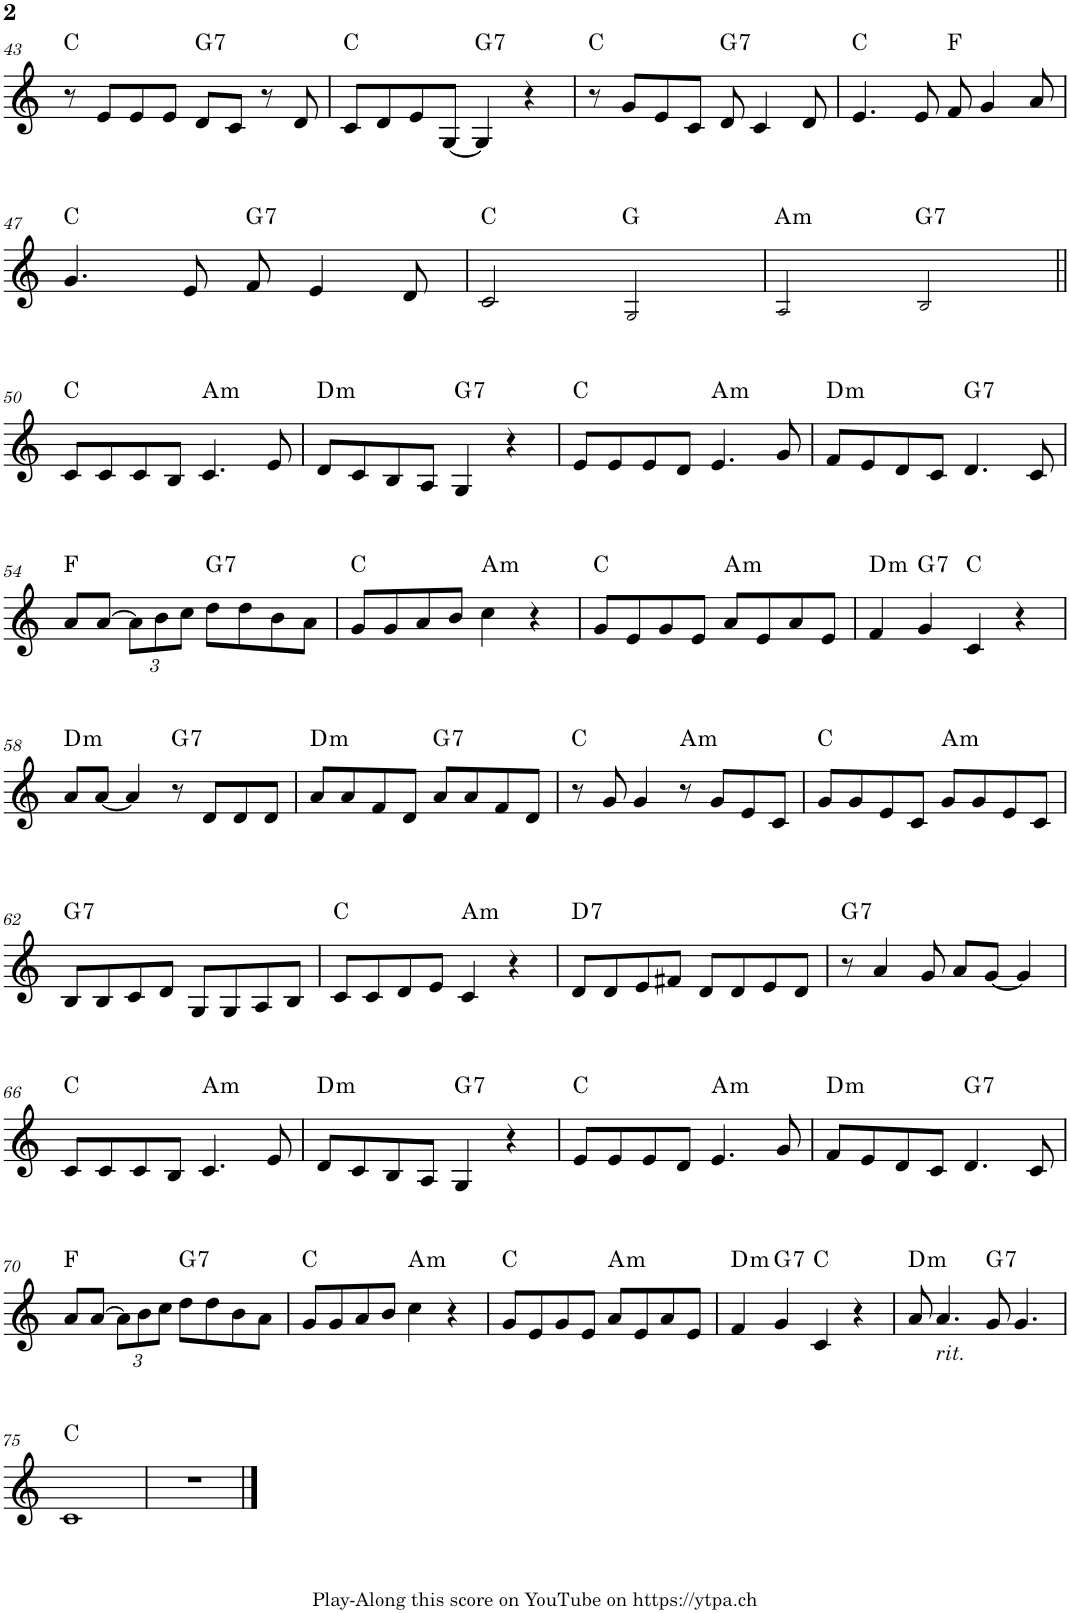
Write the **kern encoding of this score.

**kern	**harte
*part1	*part1
*staff1	*
*I"Piano	*
*I'Pno.	*
!!LO:PB:g=z
*clefG2	*
*k[]	*
*M4/4	*
=43	=43
8r	C:maj
8e/L	.
8e/	.
8e/J	.
!	!LO:H:kt=7
8d/L	G:7
8c/J	.
8r	.
8d/	.
=44	=44
8c/L	C:maj
8d/	.
8e/	.
[8G/J	.
!	!LO:H:kt=7
4G/]	G:7
4r	.
=45	=45
8r	C:maj
8g/L	.
8e/	.
8c/J	.
!	!LO:H:kt=7
8d/	G:7
4c/	.
8d/	.
=46	=46
4.e/	C:maj
8e/	.
8f/	F:maj
4g/	.
8a/	.
!!LO:LB:g=z
=47	=47
4.g/	C:maj
8e/	.
!	!LO:H:kt=7
8f/	G:7
4e/	.
8d/	.
=48	=48
2c/	C:maj
2G!/	G:maj
=49	=49
!	!LO:H:kt=m
2A!/	A:min
!	!LO:H:kt=7
2B!/	G:7
!!LO:LB:g=z
=50||	=50||
8c/L	C:maj
8c/	.
8c/	.
8B/J	.
!	!LO:H:kt=m
4.c/	A:min
8e/	.
=51	=51
!	!LO:H:kt=m
8d/L	D:min
8c/	.
8B/	.
8A/J	.
!	!LO:H:kt=7
4G/	G:7
4r	.
=52	=52
8e/L	C:maj
8e/	.
8e/	.
8d/J	.
!	!LO:H:kt=m
4.e/	A:min
8g/	.
=53	=53
!	!LO:H:kt=m
8f/L	D:min
8e/	.
8d/	.
8c/J	.
!	!LO:H:kt=7
4.d/	G:7
8c/	.
!!LO:LB:g=z
=54	=54
8a/L	F:maj
[8a/J	.
*Xbrackettup	*
12a\L]	.
12b\	.
12cc\J	.
!	!LO:H:kt=7
8dd\L	G:7
8dd\	.
8b\	.
8a\J	.
=55	=55
8g/L	C:maj
8g/	.
8a/	.
8b/J	.
!	!LO:H:kt=m
4cc\	A:min
4r	.
=56	=56
8g/L	C:maj
8e/	.
8g/	.
8e/J	.
!	!LO:H:kt=m
8a/L	A:min
8e/	.
8a/	.
8e/J	.
=57	=57
!	!LO:H:kt=m
4f/	D:min
!	!LO:H:kt=7
4g/	G:7
4c/	C:maj
4r	.
!!LO:LB:g=z
=58	=58
!	!LO:H:kt=m
8a/L	D:min
[8a/J	.
4a/]	.
!	!LO:H:kt=7
8r	G:7
8d/L	.
8d/	.
8d/J	.
=59	=59
!	!LO:H:kt=m
8a/L	D:min
8a/	.
8f/	.
8d/J	.
!	!LO:H:kt=7
8a/L	G:7
8a/	.
8f/	.
8d/J	.
=60	=60
8r	C:maj
8g/	.
4g/	.
!	!LO:H:kt=m
8r	A:min
8g/L	.
8e/	.
8c/J	.
=61	=61
8g/L	C:maj
8g/	.
8e/	.
8c/J	.
!	!LO:H:kt=m
8g/L	A:min
8g/	.
8e/	.
8c/J	.
!!LO:LB:g=z
=62	=62
!	!LO:H:kt=7
8B/L	G:7
8B/	.
8c/	.
8d/J	.
8G/L	.
8G/	.
8A/	.
8B/J	.
=63	=63
8c/L	C:maj
8c/	.
8d/	.
8e/J	.
!	!LO:H:kt=m
4c/	A:min
4r	.
=64	=64
!	!LO:H:kt=7
8d/L	D:7
8d/	.
8e/	.
8f#X/J	.
8d/L	.
8d/	.
8e/	.
8d/J	.
=65	=65
!	!LO:H:kt=7
8r	G:7
4a/	.
8g/	.
8a/L	.
[8g/J	.
4g/]	.
!!LO:LB:g=z
=66	=66
8c/L	C:maj
8c/	.
8c/	.
8B/J	.
!	!LO:H:kt=m
4.c/	A:min
8e/	.
=67	=67
!	!LO:H:kt=m
8d/L	D:min
8c/	.
8B/	.
8A/J	.
!	!LO:H:kt=7
4G/	G:7
4r	.
=68	=68
8e/L	C:maj
8e/	.
8e/	.
8d/J	.
!	!LO:H:kt=m
4.e/	A:min
8g/	.
=69	=69
!	!LO:H:kt=m
8f/L	D:min
8e/	.
8d/	.
8c/J	.
!	!LO:H:kt=7
4.d/	G:7
8c/	.
!!LO:LB:g=z
=70	=70
8a/L	F:maj
[8a/J	.
12a\L]	.
12b\	.
12cc\J	.
!	!LO:H:kt=7
8dd\L	G:7
8dd\	.
8b\	.
8a\J	.
=71	=71
8g/L	C:maj
8g/	.
8a/	.
8b/J	.
!	!LO:H:kt=m
4cc\	A:min
4r	.
=72	=72
8g/L	C:maj
8e/	.
8g/	.
8e/J	.
!	!LO:H:kt=m
8a/L	A:min
8e/	.
8a/	.
8e/J	.
=73	=73
!	!LO:H:kt=m
4f/	D:min
!	!LO:H:kt=7
4g/	G:7
4c/	C:maj
4r	.
=74	=74
!	!LO:H:kt=m
8a/	D:min
!LO:TX:b:i:t=rit.	!
4.a/	.
!	!LO:H:kt=7
8g/	G:7
4.g/	.
!!LO:LB:g=z
=75	=75
1c	C:maj
=76	=76
1r	.
==	==
*-	*-
